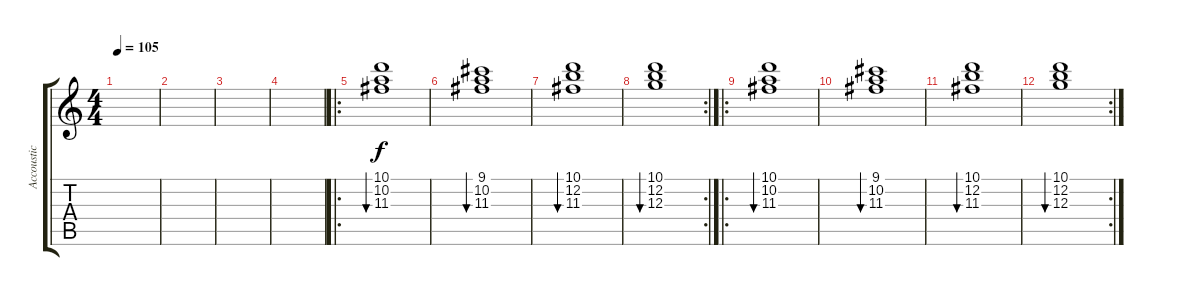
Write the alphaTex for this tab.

\track ("Accoustic Guitar" "Accoustic ") {instrument acousticguitarsteel}
\staff {score tabs}
\tuning (E4 B3 G3 D3 A2 E2) {hide}
\ts (4 4)
\tempo 105
\clef g2
\ks c
|
|
|
|
\ro
(10.1 10.2 11.3).1{bu 240} |
(9.1 10.2 11.3).1{bu 240} |
(10.1 12.2 11.3).1{bu 240} |
\rc 2
(10.1 12.2 12.3).1{bu 240} |
\ro
(10.1 10.2 11.3).1{bu 240} |
(9.1 10.2 11.3).1{bu 240} |
(10.1 12.2 11.3).1{bu 240} |
\rc 2
(10.1 12.2 12.3).1{bu 240}
